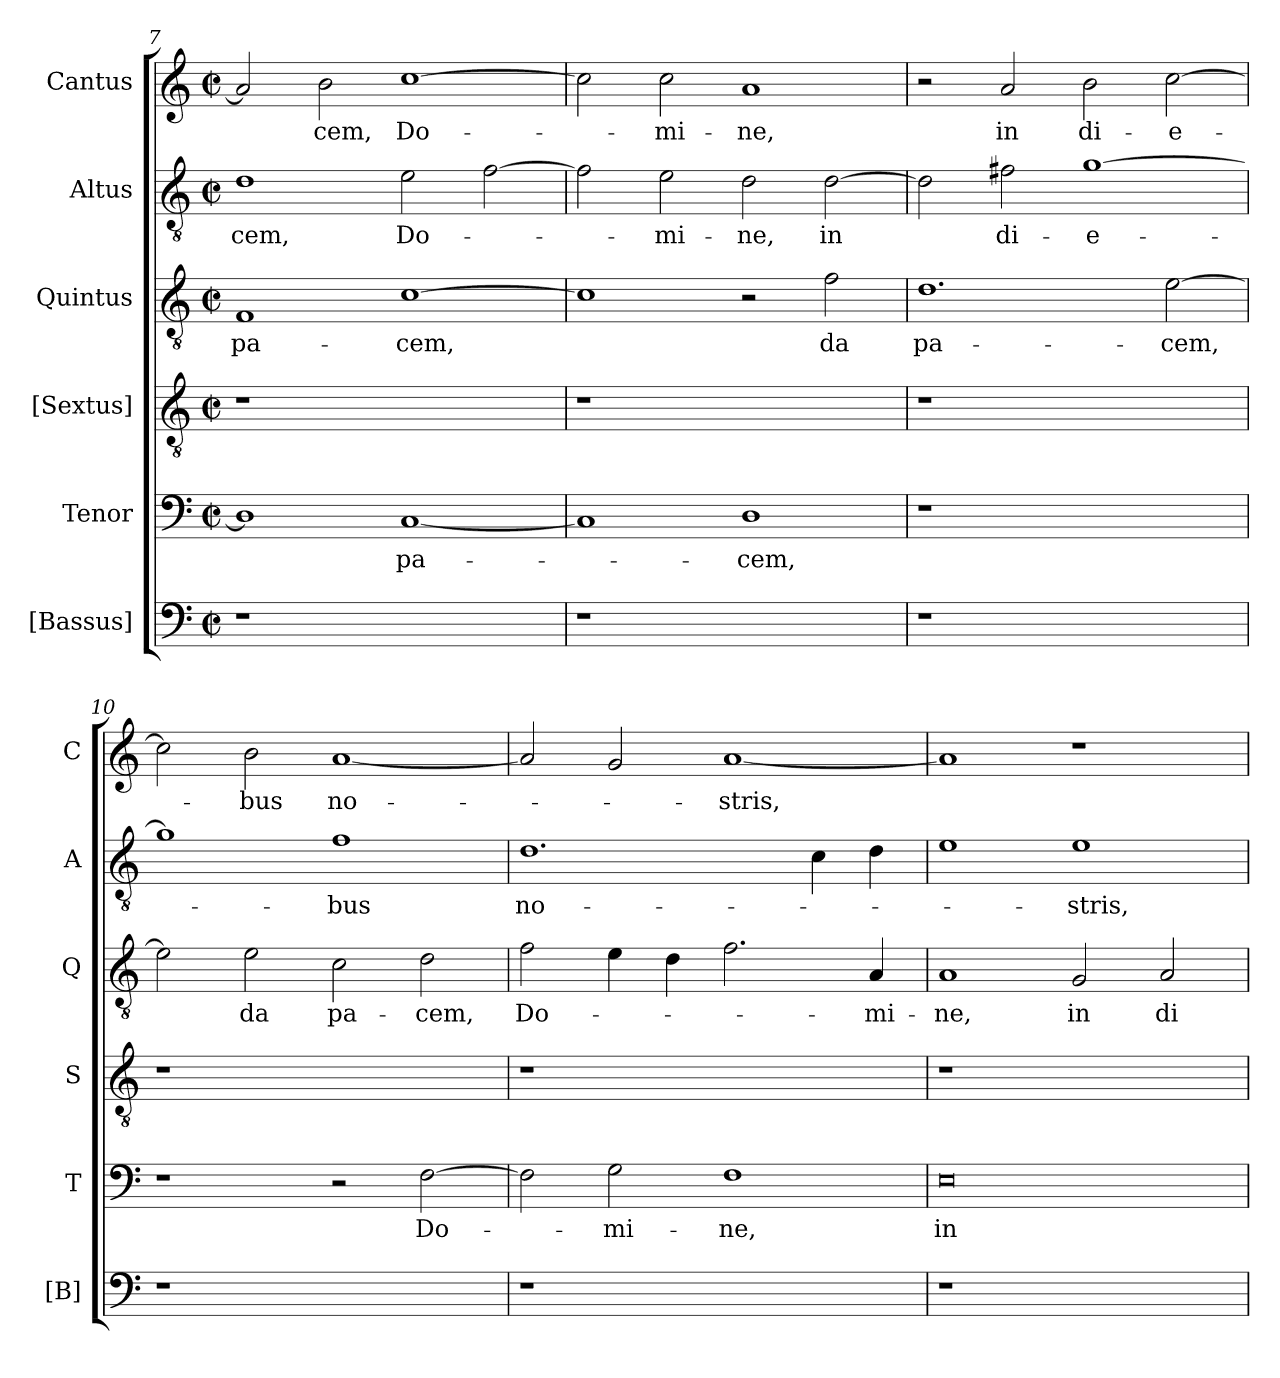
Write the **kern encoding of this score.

**kern	**kern	**text	**kern	**kern	**text	**kern	**text	**kern	**text
*part6	*part5	*part5	*part4	*part3	*part3	*part2	*part2	*part1	*part1
*staff6	*staff5	*staff5	*staff4	*staff3	*staff3	*staff2	*staff2	*staff1	*staff1
*I"[Bassus]	*I"Tenor	*	*I"[Sextus]	*I"Quintus	*	*I"Altus	*	*I"Cantus	*
*I'[B]	*I'T	*	*I'S	*I'Q	*	*I'A	*	*I'C	*
*clefF4	*clefF4	*	*clefGv2	*clefGv2	*	*clefGv2	*	*clefG2	*
*k[]	*k[]	*	*k[]	*k[]	*	*k[]	*	*k[]	*
*C:	*C:	*	*C:	*C:	*	*C:	*	*C:	*
*M2/2	*M2/2	*	*M2/2	*M2/2	*	*M2/2	*	*M2/2	*
*met(c|)	*met(c|)	*	*met(c|)	*met(c|)	*	*met(c|)	*	*met(c|)	*
=7	=7	=7	=7	=7	=7	=7	=7	=7	=7
1r	1D/]	.	1r	1F/	pa-	1d\	-cem,	2a/]	.
.	.	.	.	.	.	.	.	2b\	-cem,
1ryy	[1C/	pa-	1ryy	[1c\	-cem,	2e\	Do-	[1cc\	Do-
.	.	.	.	.	.	[2f\	.	.	.
=8	=8	=8	=8	=8	=8	=8	=8	=8	=8
1r	1C/]	.	1r	1c\]	.	2f\]	.	2cc\]	.
.	.	.	.	.	.	2e\	-mi-	2cc\	-mi-
1ryy	1D/	-cem,	1ryy	2r	.	2d\	-ne,	1a/	-ne,
.	.	.	.	2f\	da	[2d\	in	.	.
=9	=9	=9	=9	=9	=9	=9	=9	=9	=9
1r	1r	.	1r	1.d\	pa-	2d\]	.	2r	.
.	.	.	.	.	.	2f#X\	di-	2a/	in
1ryy	1ryy	.	1ryy	.	.	[1g\	-e-	2b\	di-
.	.	.	.	[2e\	-cem,	.	.	[2cc\	-e-
=10	=10	=10	=10	=10	=10	=10	=10	=10	=10
1r	1r	.	1r	2e\]	.	1g\]	.	2cc\]	.
.	.	.	.	2e\	da	.	.	2b\	-bus
1ryy	2r	.	1ryy	2c\	pa-	1f\	-bus	[1a/	no-
.	[2F\	Do-	.	2d\	-cem,	.	.	.	.
=11	=11	=11	=11	=11	=11	=11	=11	=11	=11
1r	2F\]	.	1r	2f\	Do-	1.d\	no-	2a/]	.
.	2G\	-mi-	.	4e\	.	.	.	2g/	.
.	.	.	.	4d\	.	.	.	.	.
1ryy	1F\	-ne,	1ryy	2.f\	.	.	.	[1a/	-stris,
.	.	.	.	.	.	4c\	.	.	.
.	.	.	.	4A/	-mi-	4d\	.	.	.
=12	=12	=12	=12	=12	=12	=12	=12	=12	=12
1r	0E\	in	1r	1A/	-ne,	1e\	.	1a/]	.
1ryy	.	.	1ryy	2G/	in	1e\	-stris,	1r	.
.	.	.	.	2A/	di-	.	.	.	.
=	=	=	=	=	=	=	=	=	=
*-	*-	*-	*-	*-	*-	*-	*-	*-	*-
